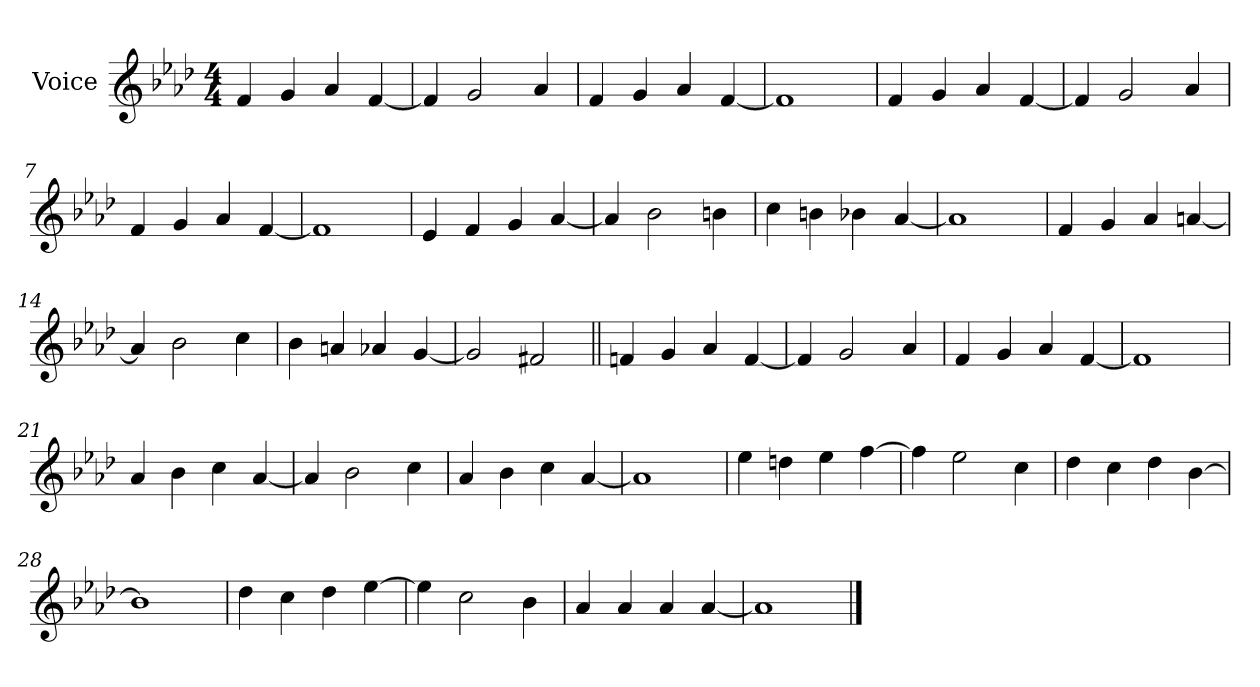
**kern
*part1
*staff1
*I"Voice
*I'V.
*clefG2
*k[b-e-a-d-]
*A-:
*M4/4
=1
4f/
4g/
4a-/
[<4f/
=2
4f/]
2g/
4a-/
=3
4f/
4g/
4a-/
[<4f/
=4
1f]
!!LO:LB:g=z
=5
4f/
4g/
4a-/
[<4f/
=6
4f/]
2g/
4a-/
=7
4f/
4g/
4a-/
[<4f/
=8
1f]
!!LO:LB:g=z
=9
4e-/
4f/
4g/
[<4a-/
=10
4a-/]
2b-\
4bn\
=11
4cc\
4bn\
4b-X\
[<4a-/
=12
1a-]
!!LO:LB:g=z
=13
4f/
4g/
4a-/
[<4an/
=14
4a/]
2b-\
4cc\
=15
4b-\
4an/
4a-X/
[<4g/
=16
2g/]
2f#X/
!!LO:LB:g=z
=17||
4fn/
4g/
4a-/
[<4f/
=18
4f/]
2g/
4a-/
=19
4f/
4g/
4a-/
[<4f/
=20
1f]
!!LO:LB:g=z
=21
4a-/
4b-\
4cc\
[<4a-/
=22
4a-/]
2b-\
4cc\
=23
4a-/
4b-\
4cc\
[<4a-/
=24
1a-]
!!LO:LB:g=z
=25
4ee-\
4ddn\
4ee-\
[>4ff\
=26
4ff\]
2ee-\
4cc\
=27
4dd-\
4cc\
4dd-\
[>4b-\
=28
1b-]
!!LO:LB:g=z
=29
4dd-\
4cc\
4dd-\
[>4ee-\
=30
4ee-\]
2cc\
4b-\
=31
4a-/
4a-/
4a-/
[<4a-/
=32
1a-]
==
*-
